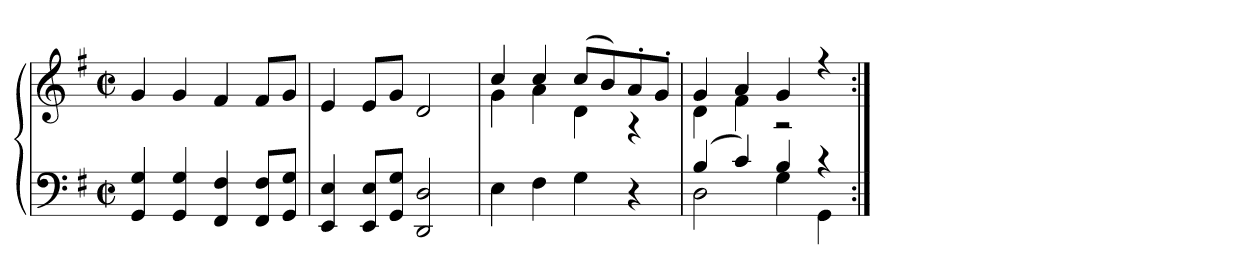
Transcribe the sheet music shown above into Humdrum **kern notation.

**kern	**kern
*part1	*part1
*staff2	*staff1
*clefF4	*clefG2
*k[f#]	*k[f#]
*G:	*G:
*M2/2	*M2/2
*met(c|)	*met(c|)
=	=
4GG 4G	4g
4GG 4G	4g
4FF# 4F#	4f#
8FF# 8F#L	8f#L
8GG 8GJ	8gJ
=1	=1
4EE 4E	4e
8EE 8EL	8eL
8GG 8GJ	8gJ
2DD 2D	2d
=2	=2
*	*^
4E	4cc	4g
4F#	4cc	4a
4G	(8ccL	4d
.	8b)	.
4r	8a'	4r
.	8g'J	.
=3	=3	=3
*^	*	*
(4B	2D	4g	4d
4c)	.	4a	4f#
4B	4G	4g	2r
4r	4GG	4r	.
*v	*v	*	*
*	*v	*v
=:|!	=:|!
*-	*-
